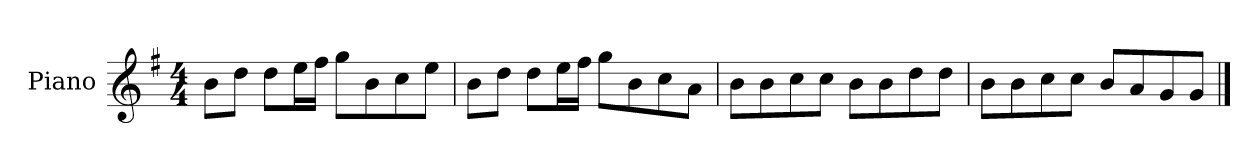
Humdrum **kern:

**kern
*part1
*staff1
*I"Piano
*I'P-no
*clefG2
*k[f#]
*M4/4
*MM90
=1
8b\L
8dd\J
8dd\L
16ee\L
16ff#\JJ
8gg\L
8b\
8cc\
8ee\J
=2
8b\L
8dd\J
8dd\L
16ee\L
16ff#\JJ
8gg\L
8b\
8cc\
8a\J
=3
8b\L
8b\
8cc\
8cc\J
8b\L
8b\
8dd\
8dd\J
=4
8b\L
8b\
8cc\
8cc\J
8b/L
8a/
8g/
8g/J
==
*-
